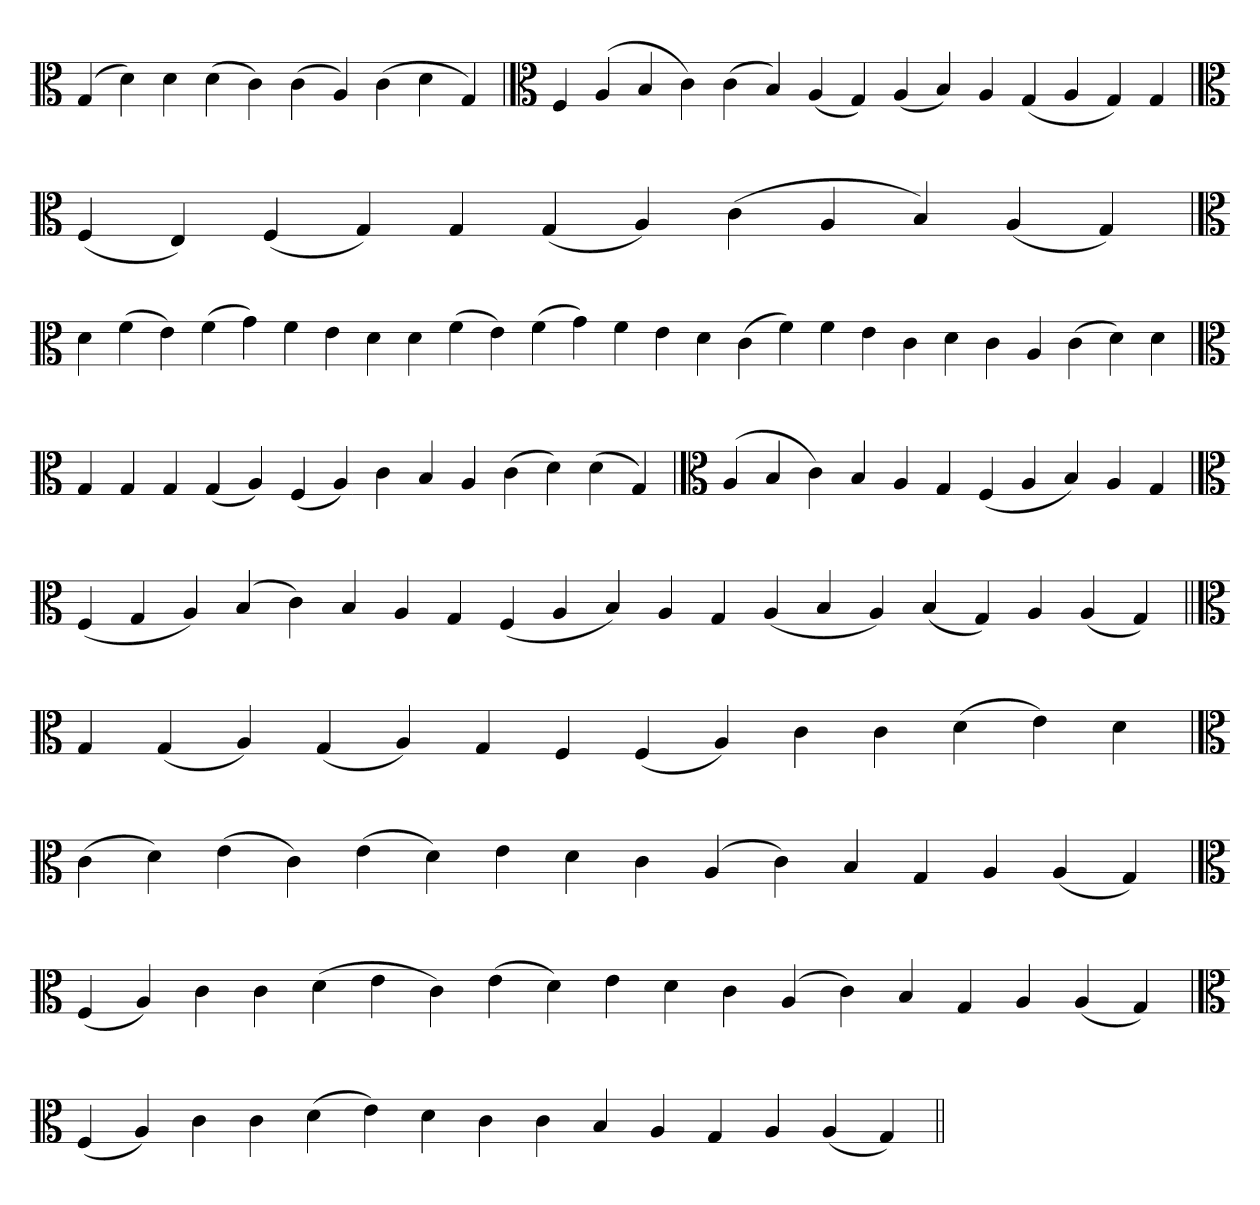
**kern
*part1
*staff1
*clefC3
=
(4G
4d)
4d
(4d
4c)
(4c
4A)
(4c
4d
4G)
=`
*clefC3
4F
(4A
4B
4c)
(4c
4B)
(4A
4G)
(4A
4B)
4A
(4G
4A
4G)
4G
=`
*clefC3
(4F
4E)
(4F
4G)
4G
(4G
4A)
(4c
4A
4B)
(4A
4G)
=
*clefC3
4d
(4f
4e)
(4f
4g)
4f
4e
4d
4d
(4f
4e)
(4f
4g)
4f
4e
4d
(4c
4f)
4f
4e
4c
4d
4c
4A
(4c
4d)
4d
='
*clefC3
4G
4G
4G
(4G
4A)
(4F
4A)
4c
4B
4A
(4c
4d)
(4d
4G)
=`
*clefC3
(4A
4B
4c)
4B
4A
4G
(4F
4A
4B)
4A
4G
='
*clefC3
(4F
4G
4A)
(4B
4c)
4B
4A
4G
(4F
4A
4B)
4A
4G
(4A
4B
4A)
(4B
4G)
4A
(4A
4G)
=||
*clefC3
4G
(4G
4A)
(4G
4A)
4G
4F
(4F
4A)
4c
4c
(4d
4e)
4d
='
*clefC3
(4c
4d)
(4e
4c)
(4e
4d)
4e
4d
4c
(4A
4c)
4B
4G
4A
(4A
4G)
='
*clefC3
(4F
4A)
4c
4c
(4d
4e
4c)
(4e
4d)
4e
4d
4c
(4A
4c)
4B
4G
4A
(4A
4G)
=`
*clefC3
(4F
4A)
4c
4c
(4d
4e)
4d
4c
4c
4B
4A
4G
4A
(4A
4G)
=||
*-
